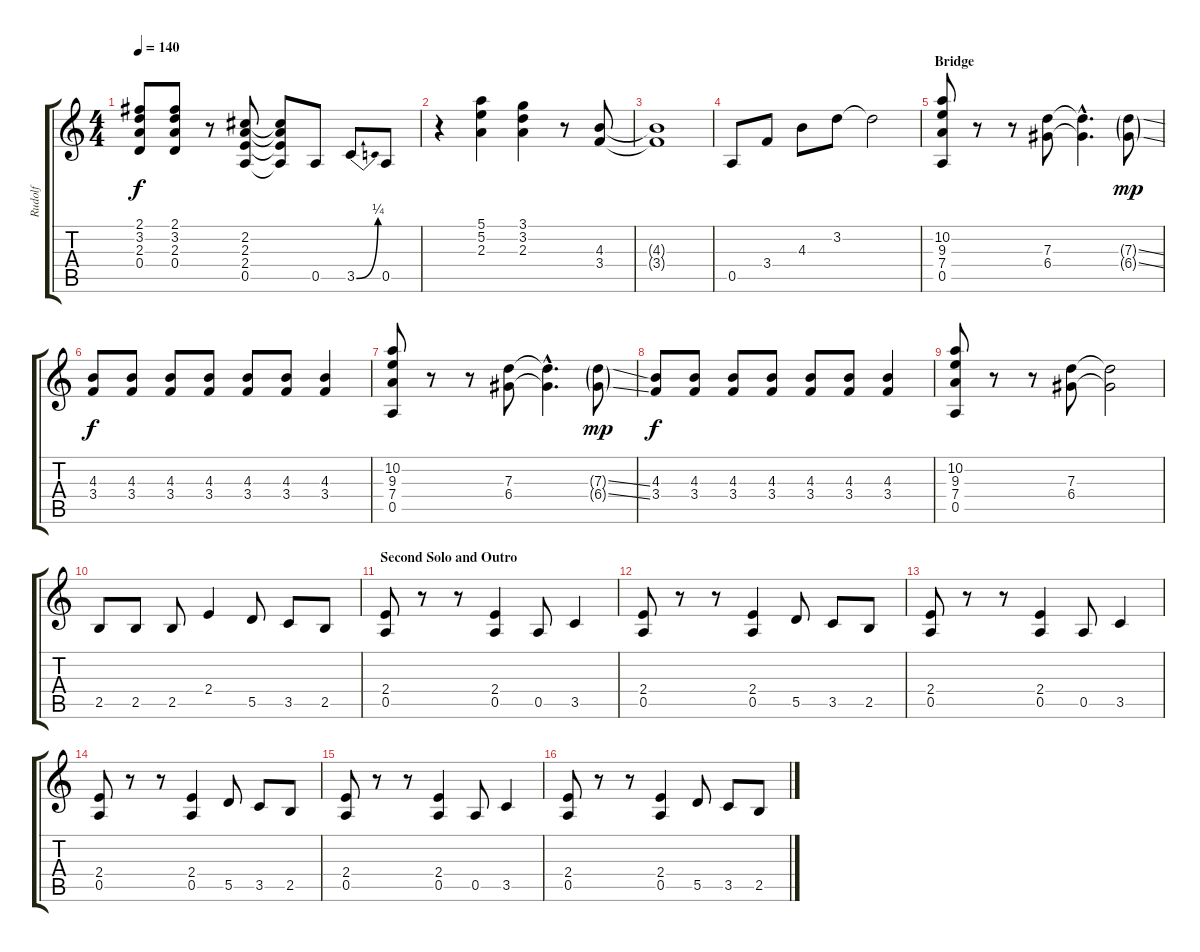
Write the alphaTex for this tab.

\track ("Rudolf" "Rudolf") {instrument distortionguitar}
\staff {score tabs}
\tuning (E4 B3 G3 D3 A2 E2) {hide}
\ts (4 4)
\tempo 140
\clef g2
\ks c
(2.1 3.2 2.3 0.4).8{dy f} (2.1 3.2 2.3 0.4).8 r.8 (2.2 2.3 2.4 0.5).8 (2.2{t} 2.3{t} 2.4{t} 0.5{t}).8 0.5.8 3.5{be (bend 0 0 60 1)}.8 0.5.8 |
r.4 (5.1 5.2 2.3).4 (3.1 3.2 2.3).4 r.8 (4.3 3.4).8 |
(4.3{t} 3.4{t}).1 |
0.5.8 3.4.8 4.3.8 3.2.8 3.2{t}.2 |
\section ("" "Bridge")
(10.2 9.3 7.4 0.5).8 r.8 r.8 (7.3 6.4).8 (7.3{hac t} 6.4{hac t}).4{d} (7.3{ss g} 6.4{ss g}).8{dy mp} |
(4.3 3.4).8{dy f} (4.3 3.4).8 (4.3 3.4).8 (4.3 3.4).8 (4.3 3.4).8 (4.3 3.4).8 (4.3 3.4).4 |
(10.2 9.3 7.4 0.5).8 r.8 r.8 (7.3 6.4).8 (7.3{hac t} 6.4{hac t}).4{d} (7.3{ss g} 6.4{ss g}).8{dy mp} |
(4.3 3.4).8{dy f} (4.3 3.4).8 (4.3 3.4).8 (4.3 3.4).8 (4.3 3.4).8 (4.3 3.4).8 (4.3 3.4).4 |
(10.2 9.3 7.4 0.5).8 r.8 r.8 (7.3 6.4).8 (7.3{t} 6.4{t}).2 |
2.5.8 2.5.8 2.5.8 2.4.4 5.5.8 3.5.8 2.5.8 |
\section ("" "Second Solo and Outro")
(2.4 0.5).8 r.8 r.8 (2.4 0.5).4 0.5.8 3.5.4 |
(2.4 0.5).8 r.8 r.8 (2.4 0.5).4 5.5.8 3.5.8 2.5.8 |
(2.4 0.5).8 r.8 r.8 (2.4 0.5).4 0.5.8 3.5.4 |
(2.4 0.5).8 r.8 r.8 (2.4 0.5).4 5.5.8 3.5.8 2.5.8 |
(2.4 0.5).8 r.8 r.8 (2.4 0.5).4 0.5.8 3.5.4 |
(2.4 0.5).8 r.8 r.8 (2.4 0.5).4 5.5.8 3.5.8 2.5.8
